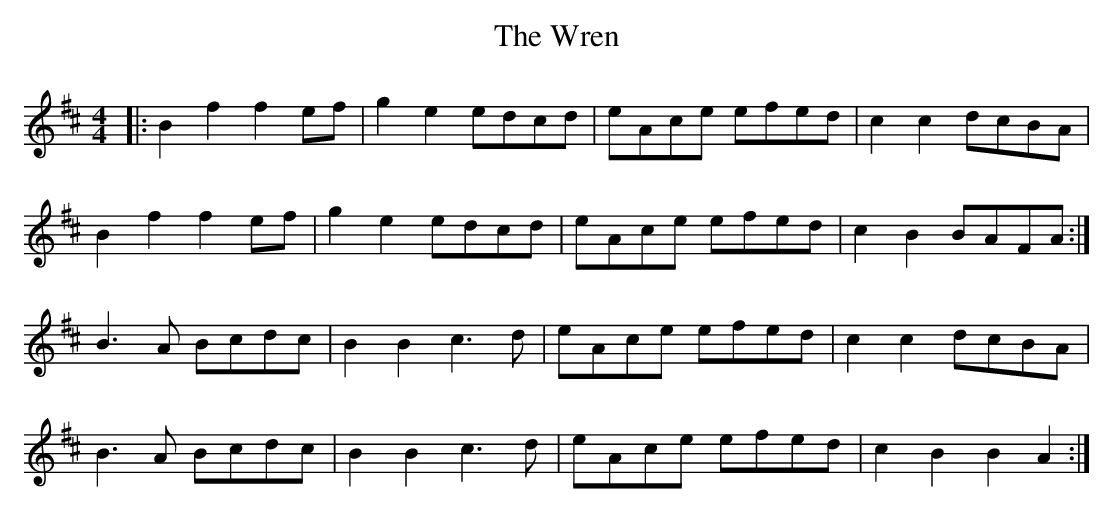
X:1
T: The Wren
M: 4/4
L: 1/8
K: Bmin
|:B2f2f2 ef|g2e2 edcd|eAce efed|c2c2 dcBA|
B2f2f2 ef|g2e2 edcd|eAce efed|c2B2 BAFA:|
B3A Bcdc|B2 B2 c3d|eAce efed|c2 c2 dcBA|
B3A Bcdc|B2 B2 c3d|eAce efed|c2B2B2A2:|
